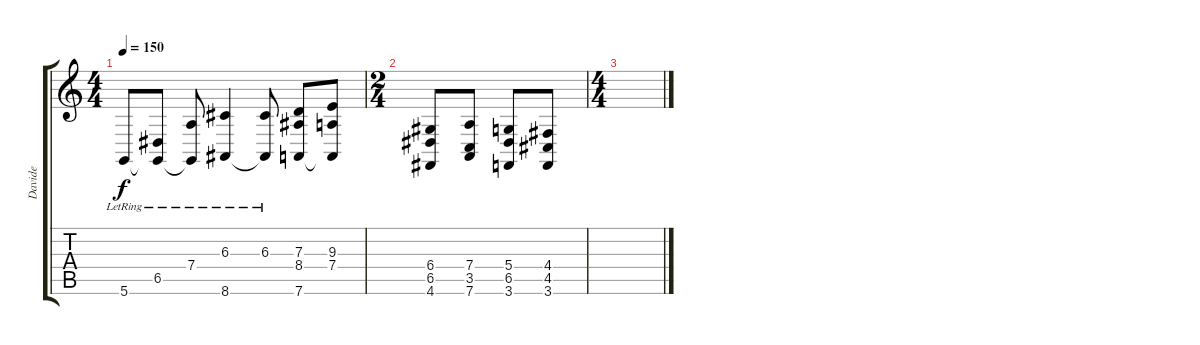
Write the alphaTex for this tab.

\track ("Davide" "Davide") {instrument honkytonkpiano}
\staff {score tabs}
\tuning (E4 B3 G3 D3 A2 D2) {hide}
\ts (4 4)
\tempo 150
\clef g2
\ks c
5.6{lr}.8{dy f} (6.5{lr} 5.6{t}).8 (7.4{lr} 5.6{t}).8 (6.3{lr} 8.6).4 (6.3{lr} 8.6{t}).8 (7.3 8.4 7.6).8 (9.3 7.4 7.6{t}).8 |
\ts (2 4)
(6.4 6.5 4.6).8 (7.4 3.5 7.6).8 (5.4 6.5 3.6).8 (4.4 4.5 3.6).8 |
\ts (4 4)
